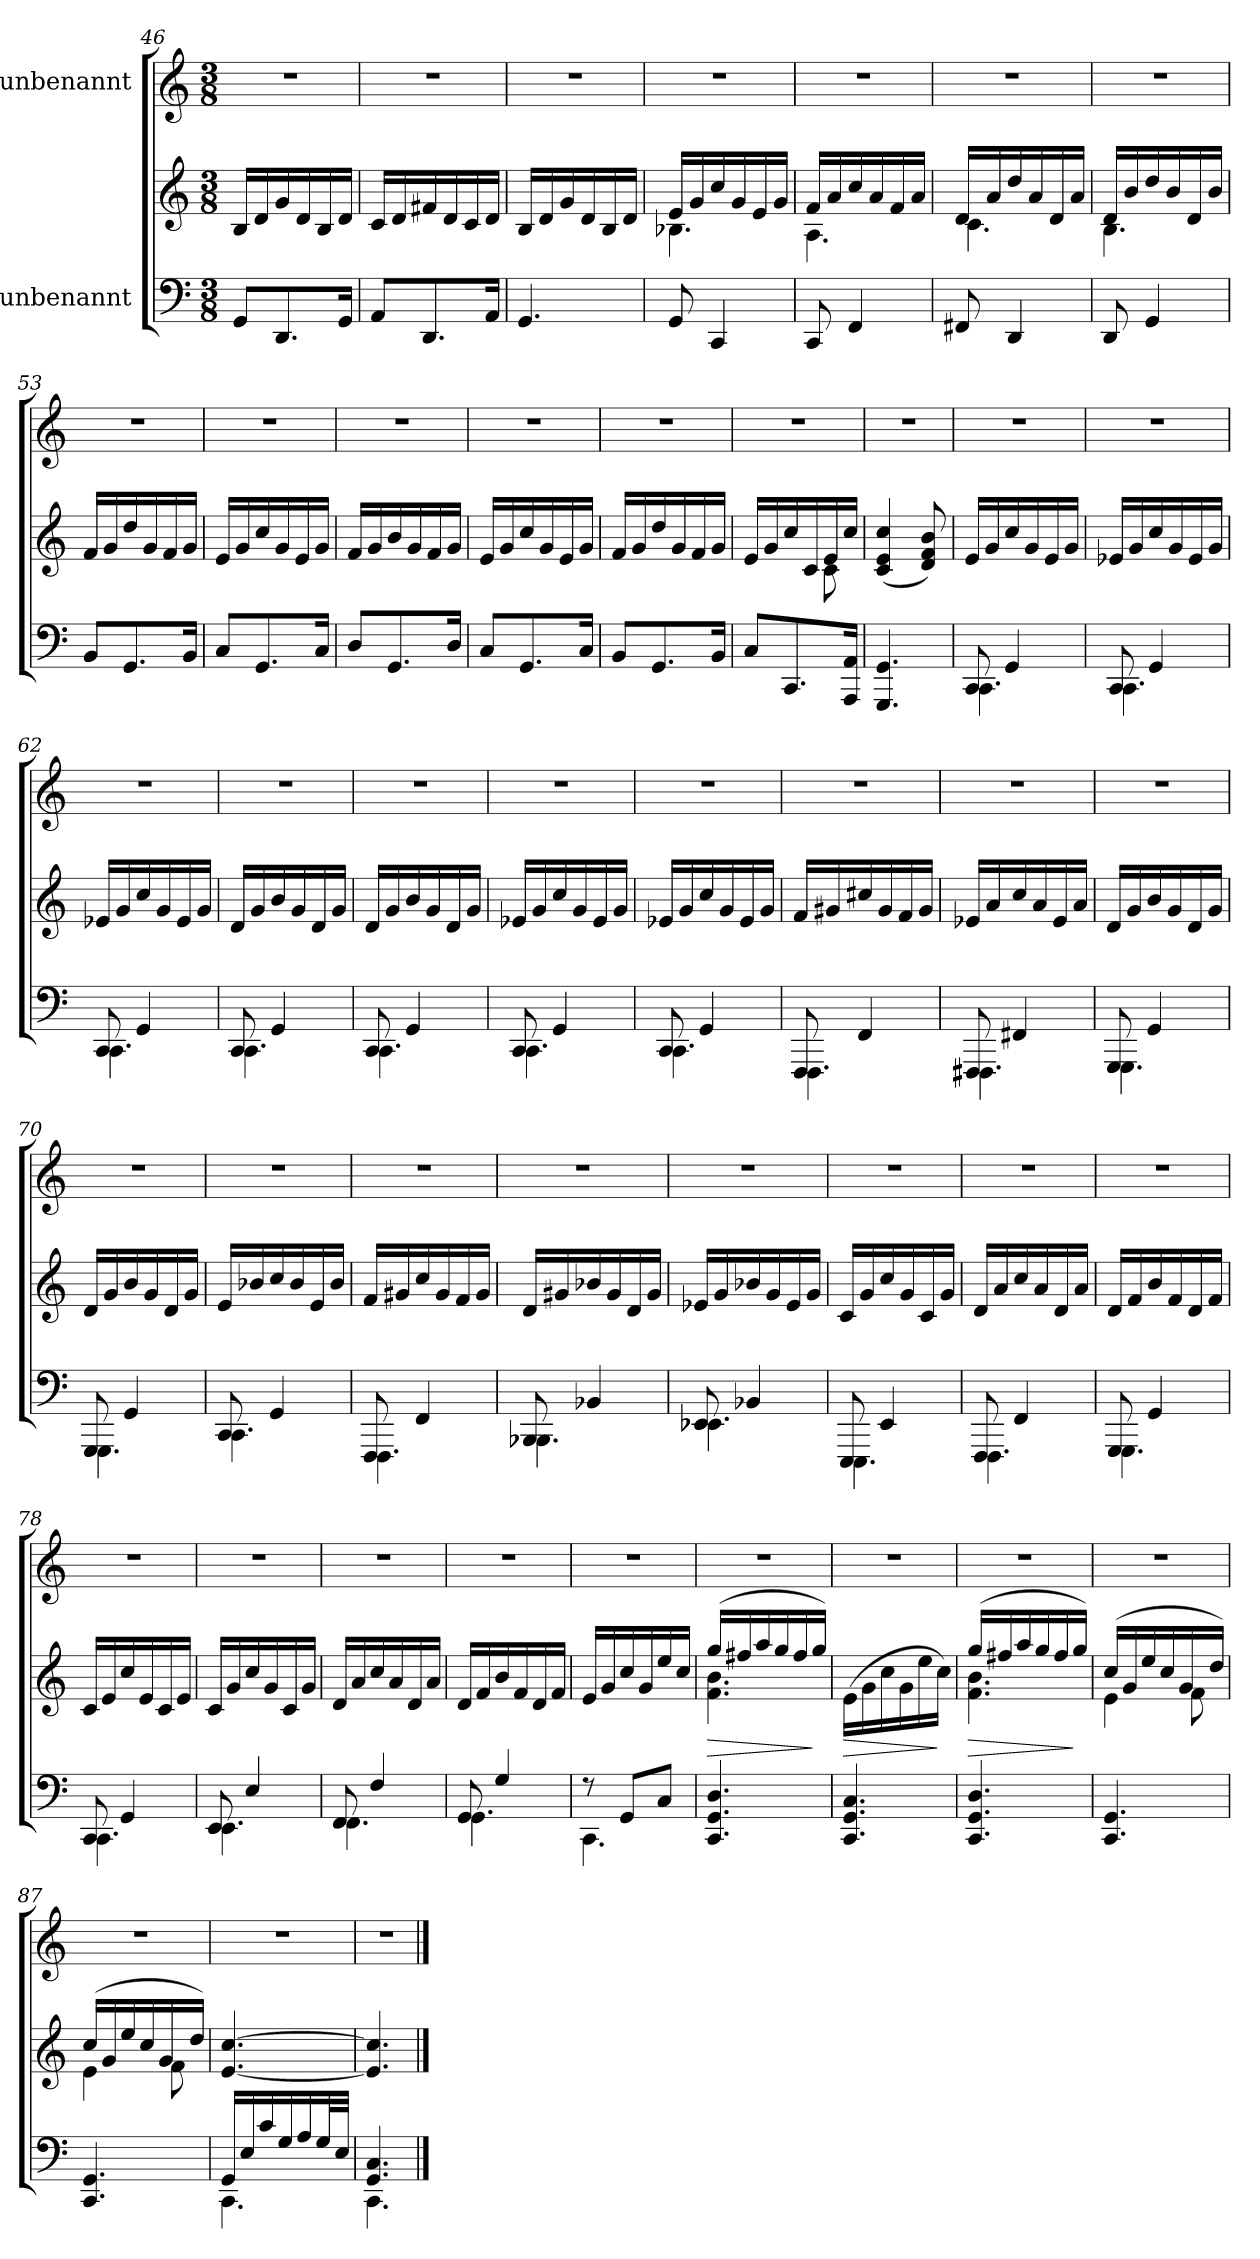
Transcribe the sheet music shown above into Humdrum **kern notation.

**kern	**kern	**dynam	**kern
*part2	*part2	*part2	*part1
*staff3	*staff2	*staff2/3	*staff1
*I"unbenannt	*	*	*I"unbenannt
*clefF4	*clefG2	*	*clefG2
*k[]	*k[]	*	*k[]
*M3/8	*M3/8	*	*M3/8
=46	=46	=46	=46
8GG/L	16B/LL	.	4.r
.	16d/	.	.
8.DD/	16g/	.	.
.	16d/	.	.
.	16B/	.	.
16GG/Jk	16d/JJ	.	.
!!LO:LB:g=z
=47	=47	=47	=47
8AA/L	16c/LL	.	4.r
.	16d/	.	.
8.DD/	16f#X/	.	.
.	16d/	.	.
.	16c/	.	.
16AA/Jk	16d/JJ	.	.
=48	=48	=48	=48
4.GG/	16B/LL	.	4.r
.	16d/	.	.
.	16g/	.	.
.	16d/	.	.
.	16B/	.	.
.	16d/JJ	.	.
=49	=49	=49	=49
*	*^	*	*
8GG/	16e/LL	4.B-X\	.	4.r
.	16g/	.	.	.
4CC/	16cc/	.	.	.
.	16g/	.	.	.
.	16e/	.	.	.
.	16g/JJ	.	.	.
=50	=50	=50	=50	=50
8CC/	16f/LL	4.A\	.	4.r
.	16a/	.	.	.
4FF/	16cc/	.	.	.
.	16a/	.	.	.
.	16f/	.	.	.
.	16a/JJ	.	.	.
!!LO:LB:g=z
=51	=51	=51	=51	=51
8FF#X/	16d/LL	4.c\	.	4.r
.	16a/	.	.	.
4DD/	16dd/	.	.	.
.	16a/	.	.	.
.	16d/	.	.	.
.	16a/JJ	.	.	.
=52	=52	=52	=52	=52
8DD/	16d/LL	4.B\	.	4.r
.	16b/	.	.	.
4GG/	16dd/	.	.	.
.	16b/	.	.	.
.	16d/	.	.	.
.	16b/JJ	.	.	.
*	*v	*v	*	*
!!LO:LB:g=z
=53	=53	=53	=53
8BB/L	16f/LL	.	4.r
.	16g/	.	.
8.GG/	16dd/	.	.
.	16g/	.	.
.	16f/	.	.
16BB/Jk	16g/JJ	.	.
=54	=54	=54	=54
8C/L	16e/LL	.	4.r
.	16g/	.	.
8.GG/	16cc/	.	.
.	16g/	.	.
.	16e/	.	.
16C/Jk	16g/JJ	.	.
=55	=55	=55	=55
8D/L	16f/LL	.	4.r
.	16g/	.	.
8.GG/	16b/	.	.
.	16g/	.	.
.	16f/	.	.
16D/Jk	16g/JJ	.	.
=56	=56	=56	=56
8C/L	16e/LL	.	4.r
.	16g/	.	.
8.GG/	16cc/	.	.
.	16g/	.	.
.	16e/	.	.
16C/Jk	16g/JJ	.	.
!!LO:PB:g=z
=57	=57	=57	=57
8BB/L	16f/LL	.	4.r
.	16g/	.	.
8.GG/	16dd/	.	.
.	16g/	.	.
.	16f/	.	.
16BB/Jk	16g/JJ	.	.
=58	=58	=58	=58
*	*^	*	*
8C/L	16e/LL	4ryy	.	4.r
.	16g/	.	.	.
8.CC/	16cc/	.	.	.
.	16c/	.	.	.
.	16e/	8c\	.	.
16AAA/ 16AA/Jk	16cc/JJ	.	.	.
*	*v	*v	*	*
!!LO:LB:g=z
=59	=59	=59	=59
4.GGG/ 4.GG/	(4c/ 4e/ 4cc/	.	4.r
.	8d/ 8f/ 8b/)	.	.
=60	=60	=60	=60
*^	*	*	*
8CC/	4.CC\	16e/LL	.	4.r
.	.	16g/	.	.
4GG/	.	16cc/	.	.
.	.	16g/	.	.
.	.	16e/	.	.
.	.	16g/JJ	.	.
=61	=61	=61	=61	=61
8CC/	4.CC\	16e-X/LL	.	4.r
.	.	16g/	.	.
4GG/	.	16cc/	.	.
.	.	16g/	.	.
.	.	16e-/	.	.
.	.	16g/JJ	.	.
=62	=62	=62	=62	=62
8CC/	4.CC\	16e-X/LL	.	4.r
.	.	16g/	.	.
4GG/	.	16cc/	.	.
.	.	16g/	.	.
.	.	16e-/	.	.
.	.	16g/JJ	.	.
=63	=63	=63	=63	=63
8CC/	4.CC\	16d/LL	.	4.r
.	.	16g/	.	.
4GG/	.	16b/	.	.
.	.	16g/	.	.
.	.	16d/	.	.
.	.	16g/JJ	.	.
!!LO:LB:g=z
=64	=64	=64	=64	=64
8CC/	4.CC\	16d/LL	.	4.r
.	.	16g/	.	.
4GG/	.	16b/	.	.
.	.	16g/	.	.
.	.	16d/	.	.
.	.	16g/JJ	.	.
!!LO:LB:g=z
=65	=65	=65	=65	=65
8CC/	4.CC\	16e-X/LL	.	4.r
.	.	16g/	.	.
4GG/	.	16cc/	.	.
.	.	16g/	.	.
.	.	16e-/	.	.
.	.	16g/JJ	.	.
=66	=66	=66	=66	=66
8CC/	4.CC\	16e-X/LL	.	4.r
.	.	16g/	.	.
4GG/	.	16cc/	.	.
.	.	16g/	.	.
.	.	16e-/	.	.
.	.	16g/JJ	.	.
=67	=67	=67	=67	=67
8FFF/	4.FFF\	16f/LL	.	4.r
.	.	16g#X/	.	.
4FF/	.	16cc#X/	.	.
.	.	16g#/	.	.
.	.	16f/	.	.
.	.	16g#/JJ	.	.
=68	=68	=68	=68	=68
8FFF#X/	4.FFF#\	16e-X/LL	.	4.r
.	.	16a/	.	.
4FF#X/	.	16cc/	.	.
.	.	16a/	.	.
.	.	16e-/	.	.
.	.	16a/JJ	.	.
!!LO:LB:g=z
=69	=69	=69	=69	=69
8GGG/	4.GGG\	16d/LL	.	4.r
.	.	16g/	.	.
4GG/	.	16b/	.	.
.	.	16g/	.	.
.	.	16d/	.	.
.	.	16g/JJ	.	.
!!LO:PB:g=z
=70	=70	=70	=70	=70
8GGG/	4.GGG\	16d/LL	.	4.r
.	.	16g/	.	.
4GG/	.	16b/	.	.
.	.	16g/	.	.
.	.	16d/	.	.
.	.	16g/JJ	.	.
=71	=71	=71	=71	=71
8CC/	4.CC\	16e/LL	.	4.r
.	.	16b-X/	.	.
4GG/	.	16cc/	.	.
.	.	16b-/	.	.
.	.	16e/	.	.
.	.	16b-/JJ	.	.
=72	=72	=72	=72	=72
8FFF/	4.FFF\	16f/LL	.	4.r
.	.	16g#X/	.	.
4FF/	.	16cc/	.	.
.	.	16g#/	.	.
.	.	16f/	.	.
.	.	16g#/JJ	.	.
=73	=73	=73	=73	=73
8BBB-X/	4.BBB-\	16d/LL	.	4.r
.	.	16g#X/	.	.
4BB-X/	.	16b-X/	.	.
.	.	16g#/	.	.
.	.	16d/	.	.
.	.	16g#/JJ	.	.
!!LO:LB:g=z
=74	=74	=74	=74	=74
8EE-X/	4.EE-\	16e-X/LL	.	4.r
.	.	16g/	.	.
4BB-X/	.	16b-X/	.	.
.	.	16g/	.	.
.	.	16e-/	.	.
.	.	16g/JJ	.	.
!!LO:LB:g=z
=75	=75	=75	=75	=75
8EEE/	4.EEE\	16c/LL	.	4.r
.	.	16g/	.	.
4EE/	.	16cc/	.	.
.	.	16g/	.	.
.	.	16c/	.	.
.	.	16g/JJ	.	.
=76	=76	=76	=76	=76
8FFF/	4.FFF\	16d/LL	.	4.r
.	.	16a/	.	.
4FF/	.	16cc/	.	.
.	.	16a/	.	.
.	.	16d/	.	.
.	.	16a/JJ	.	.
=77	=77	=77	=77	=77
8GGG/	4.GGG\	16d/LL	.	4.r
.	.	16f/	.	.
4GG/	.	16b/	.	.
.	.	16f/	.	.
.	.	16d/	.	.
.	.	16f/JJ	.	.
=78	=78	=78	=78	=78
8CC/	4.CC\	16c/LL	.	4.r
.	.	16e/	.	.
4GG/	.	16cc/	.	.
.	.	16e/	.	.
.	.	16c/	.	.
.	.	16e/JJ	.	.
!!LO:LB:g=z
=79	=79	=79	=79	=79
8EE/	4.EE\	16c/LL	.	4.r
.	.	16g/	.	.
4E/	.	16cc/	.	.
.	.	16g/	.	.
.	.	16c/	.	.
.	.	16g/JJ	.	.
!!LO:LB:g=z
=80	=80	=80	=80	=80
8FF/	4.FF\	16d/LL	.	4.r
.	.	16a/	.	.
4F/	.	16cc/	.	.
.	.	16a/	.	.
.	.	16d/	.	.
.	.	16a/JJ	.	.
=81	=81	=81	=81	=81
8GG/	4.GG\	16d/LL	.	4.r
.	.	16f/	.	.
4G/	.	16b/	.	.
.	.	16f/	.	.
.	.	16d/	.	.
.	.	16f/JJ	.	.
=82	=82	=82	=82	=82
8r	4.CC\	16e/LL	.	4.r
.	.	16g/	.	.
8GG/L	.	16cc/	.	.
.	.	16g/	.	.
8C/J	.	16ee/	.	.
.	.	16cc/JJ	.	.
*v	*v	*	*	*
=83	=83	=83	=83
!	!	!LO:HP:b	!
*	*^	*	*
4.CC/ 4.GG/ 4.D/	(16gg/LL	4.f\ 4.b\	>	4.r
.	16ff#X/	.	.	.
.	16aa/	.	.	.
.	16gg/	.	.	.
.	16ff#/	.	.	.
.	16gg/JJ)	.	]	.
*	*v	*v	*	*
!!LO:PB:g=z
=84	=84	=84	=84
!	!	!LO:HP:b	!
4.CC/ 4.GG/ 4.C/	(16e\LL	>	4.r
.	16g\	.	.
.	16cc\	.	.
.	16g\	.	.
.	16ee\	.	.
.	16cc\JJ)	]	.
=85	=85	=85	=85
!	!	!LO:HP:b	!
*	*^	*	*
4.CC/ 4.GG/ 4.D/	(16gg/LL	4.f\ 4.b\	>	4.r
.	16ff#X/	.	.	.
.	16aa/	.	.	.
.	16gg/	.	.	.
.	16ff#/	.	.	.
.	16gg/JJ)	.	]	.
=86	=86	=86	=86	=86
4.CC/ 4.GG/	(16cc/LL	4e\	.	4.r
.	16g/	.	.	.
.	16ee/	.	.	.
.	16cc/	.	.	.
.	16g/	8f\	.	.
.	16dd/JJ)	.	.	.
=87	=87	=87	=87	=87
4.CC/ 4.GG/	(16cc/LL	4e\	.	4.r
.	16g/	.	.	.
.	16ee/	.	.	.
.	16cc/	.	.	.
.	16g/	8f\	.	.
.	16dd/JJ)	.	.	.
*	*v	*v	*	*
!!LO:LB:g=z
=88	=88	=88	=88
*^	*	*	*
16GG/LL	4.CC\	[4.e/ [4.cc/	.	4.r
16E/	.	.	.	.
16c/	.	.	.	.
16G/	.	.	.	.
16A/	.	.	.	.
32G/L	.	.	.	.
32E/JJJ	.	.	.	.
=89	=89	=89	=89	=89
4.GG/ 4.C/	4.CC\	4.e/] 4.cc/]	.	4.r
*v	*v	*	*	*
==	==	==	==
*-	*-	*-	*-
